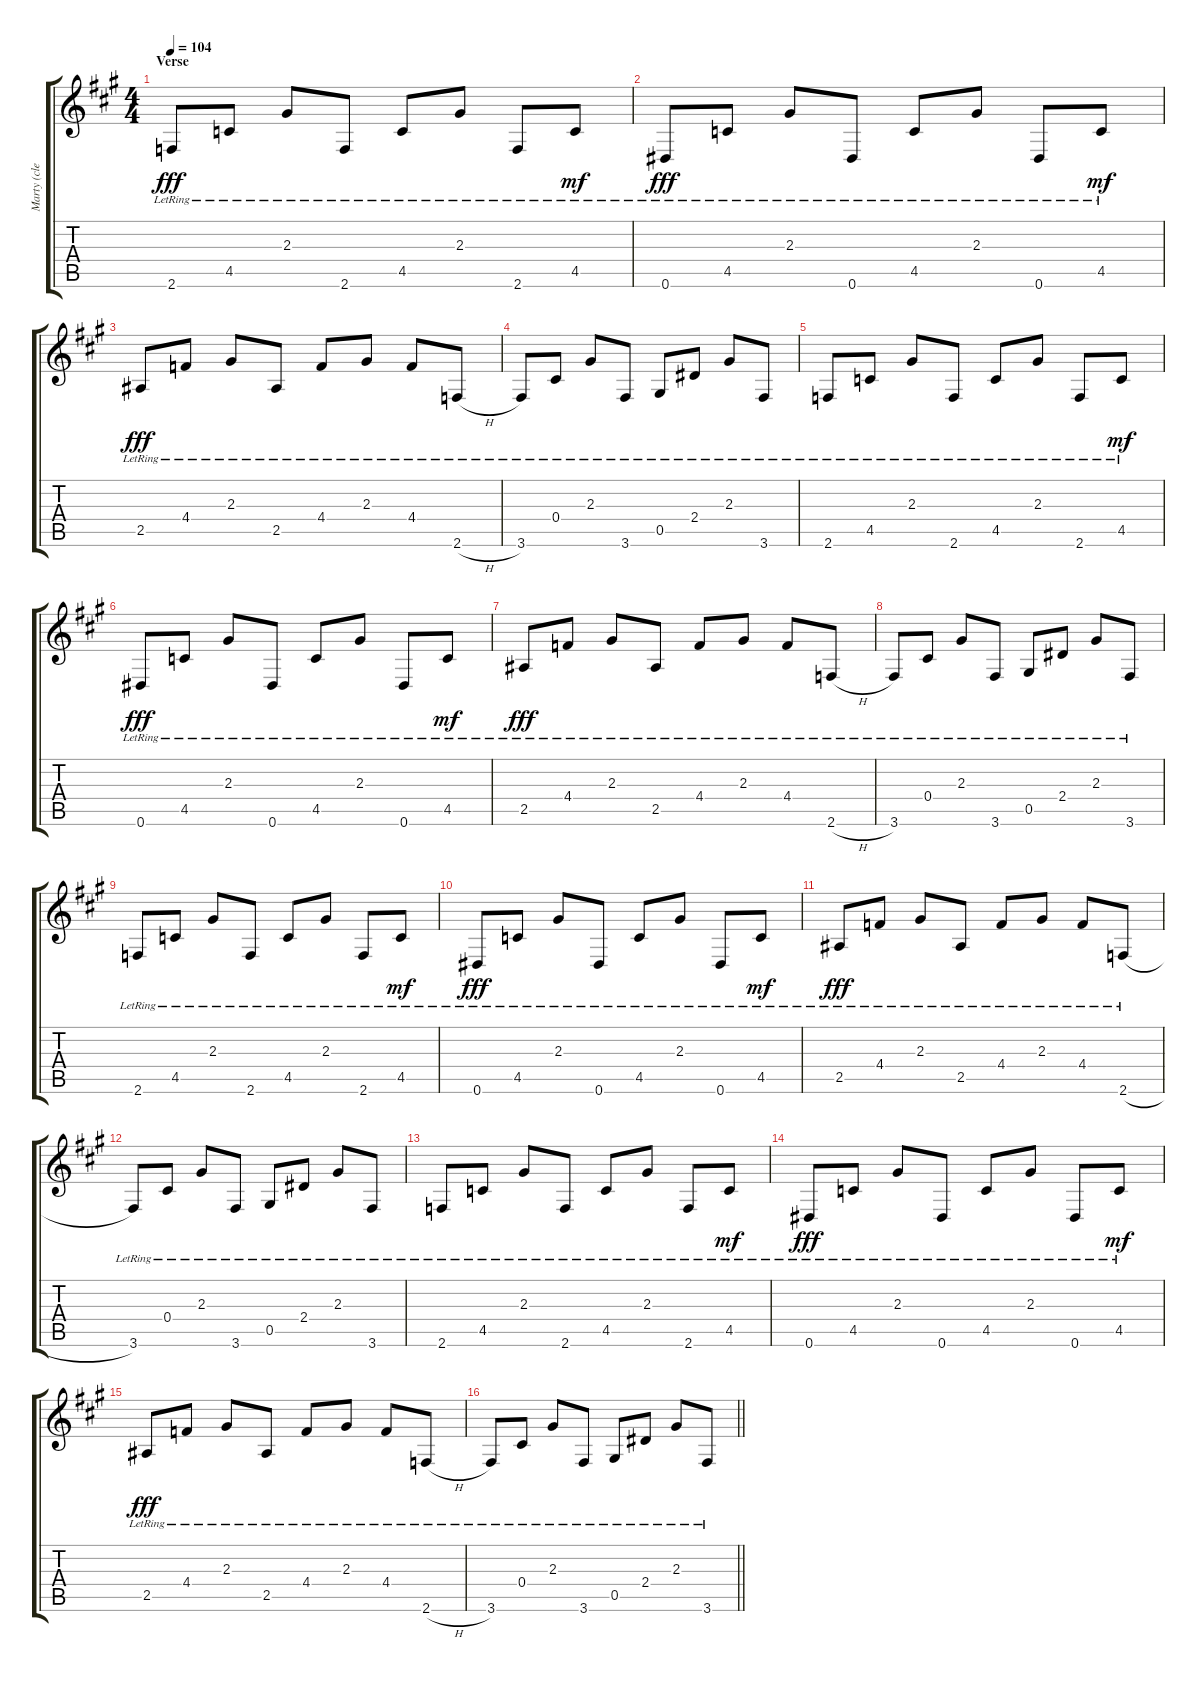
\track ("Marty (clean)" "Marty (cle") {mute instrument acousticguitarnylon}
\staff {score tabs}
\tuning (Eb4 Bb3 Gb3 Db3 Ab2 Eb2) {hide}
\ts (4 4)
\section ("" "Verse")
\tempo 104
\clef g2
\ks a
2.6{lr}.8{dy fff instrument acousticguitarnylon} 4.5{lr}.8 2.3{lr}.8 2.6{lr}.8 4.5{lr}.8 2.3{lr}.8 2.6{lr}.8 4.5{lr}.8{dy mf} |
0.6{lr}.8{dy fff} 4.5{lr}.8 2.3{lr}.8 0.6{lr}.8 4.5{lr}.8 2.3{lr}.8 0.6{lr}.8 4.5{lr}.8{dy mf} |
2.5{lr}.8{dy fff} 4.4{lr}.8 2.3{lr}.8 2.5{lr}.8 4.4{lr}.8 2.3{lr}.8 4.4{lr}.8 2.6{h lr}.8 |
3.6{lr}.8 0.4{lr}.8 2.3{lr}.8 3.6{lr}.8 0.5{lr}.8 2.4{lr}.8 2.3{lr}.8 3.6{lr}.8 |
2.6{lr}.8 4.5{lr}.8 2.3{lr}.8 2.6{lr}.8 4.5{lr}.8 2.3{lr}.8 2.6{lr}.8 4.5{lr}.8{dy mf} |
0.6{lr}.8{dy fff} 4.5{lr}.8 2.3{lr}.8 0.6{lr}.8 4.5{lr}.8 2.3{lr}.8 0.6{lr}.8 4.5{lr}.8{dy mf} |
2.5{lr}.8{dy fff} 4.4{lr}.8 2.3{lr}.8 2.5{lr}.8 4.4{lr}.8 2.3{lr}.8 4.4{lr}.8 2.6{h lr}.8 |
3.6{lr}.8 0.4{lr}.8 2.3{lr}.8 3.6{lr}.8 0.5{lr}.8 2.4{lr}.8 2.3{lr}.8 3.6{lr}.8 |
2.6{lr}.8 4.5{lr}.8 2.3{lr}.8 2.6{lr}.8 4.5{lr}.8 2.3{lr}.8 2.6{lr}.8 4.5{lr}.8{dy mf} |
0.6{lr}.8{dy fff} 4.5{lr}.8 2.3{lr}.8 0.6{lr}.8 4.5{lr}.8 2.3{lr}.8 0.6{lr}.8 4.5{lr}.8{dy mf} |
2.5{lr}.8{dy fff} 4.4{lr}.8 2.3{lr}.8 2.5{lr}.8 4.4{lr}.8 2.3{lr}.8 4.4{lr}.8 2.6{h lr}.8 |
3.6{lr}.8 0.4{lr}.8 2.3{lr}.8 3.6{lr}.8 0.5{lr}.8 2.4{lr}.8 2.3{lr}.8 3.6{lr}.8 |
2.6{lr}.8 4.5{lr}.8 2.3{lr}.8 2.6{lr}.8 4.5{lr}.8 2.3{lr}.8 2.6{lr}.8 4.5{lr}.8{dy mf} |
0.6{lr}.8{dy fff} 4.5{lr}.8 2.3{lr}.8 0.6{lr}.8 4.5{lr}.8 2.3{lr}.8 0.6{lr}.8 4.5{lr}.8{dy mf} |
2.5{lr}.8{dy fff} 4.4{lr}.8 2.3{lr}.8 2.5{lr}.8 4.4{lr}.8 2.3{lr}.8 4.4{lr}.8 2.6{h lr}.8 |
\barLineRight lightlight
3.6{lr}.8 0.4{lr}.8 2.3{lr}.8 3.6{lr}.8 0.5{lr}.8 2.4{lr}.8 2.3{lr}.8 3.6{lr}.8
